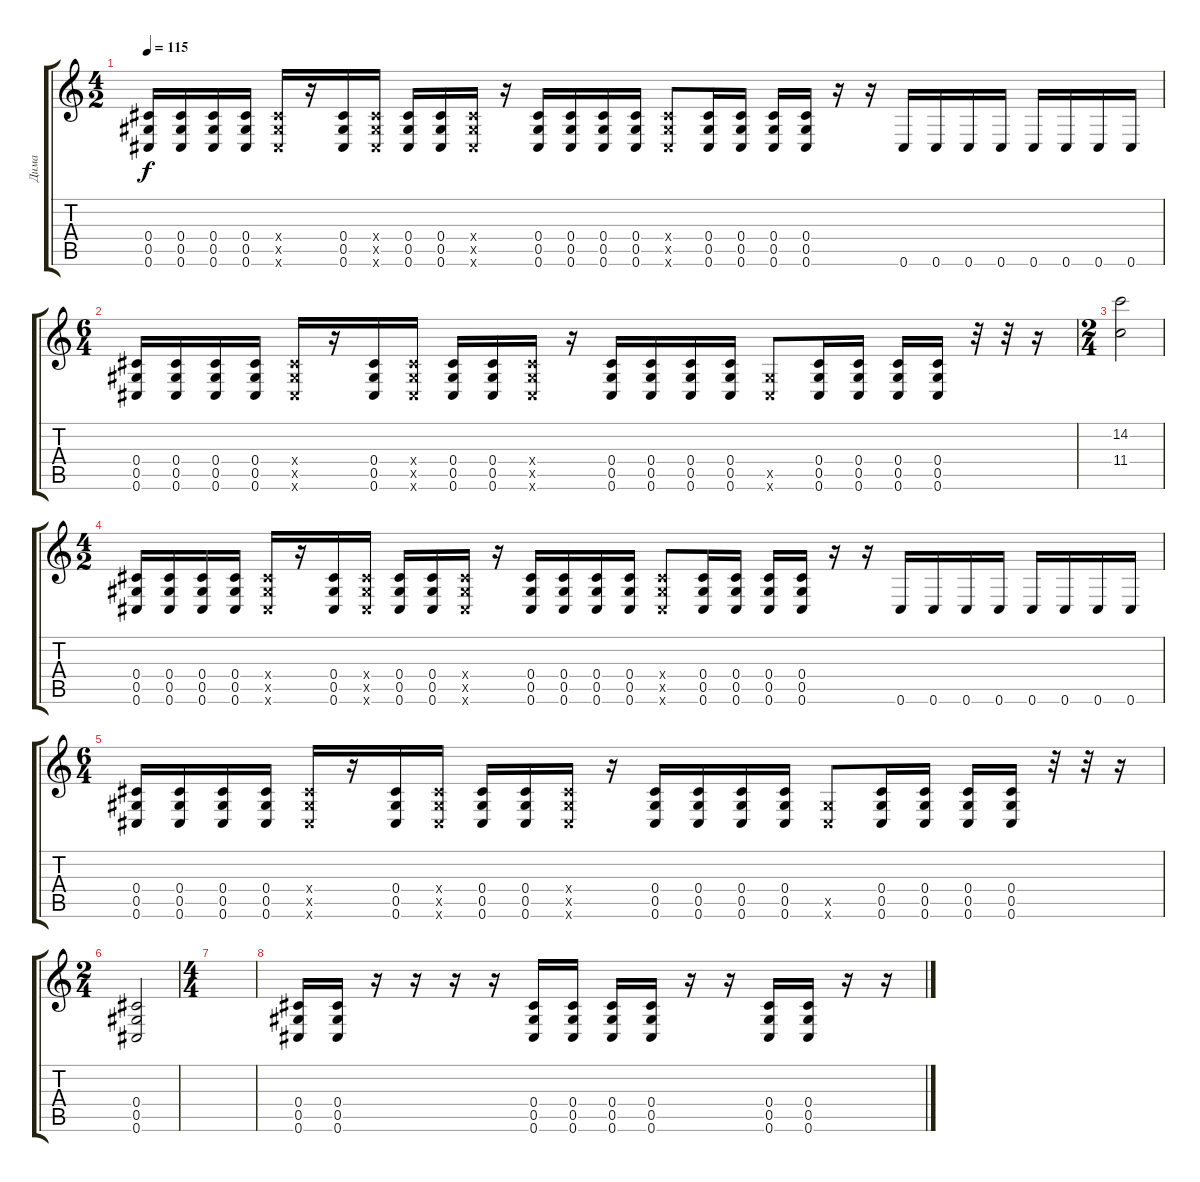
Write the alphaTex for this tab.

\track ("Дима" "Дима") {instrument distortionguitar}
\staff {score tabs}
\tuning (Eb4 Bb3 Gb3 Db3 Ab2 Db2) {hide}
\ts (4 2)
\tempo 115
\clef g2
\ks c
(0.4 0.5 0.6).16{dy f} (0.4 0.5 0.6).16 (0.4 0.5 0.6).16 (0.4 0.5 0.6).16 (0.4{x} 0.5{x} 0.6{x}).16 r.16 (0.4 0.5 0.6).16 (0.4{x} 0.5{x} 0.6{x}).16 (0.4 0.5 0.6).16 (0.4 0.5 0.6).16 (0.4{x} 0.5{x} 0.6{x}).16 r.16 (0.4 0.5 0.6).16 (0.4 0.5 0.6).16 (0.4 0.5 0.6).16 (0.4 0.5 0.6).16 (0.4{x} 0.5{x} 0.6{x}).8 (0.4 0.5 0.6).16 (0.4 0.5 0.6).16 (0.4 0.5 0.6).16 (0.4 0.5 0.6).16 r.16 r.16 0.6.16{balance 16} 0.6.16 0.6.16 0.6.16 0.6.16 0.6.16 0.6.16 0.6.16 |
\ts (6 4)
(0.4 0.5 0.6).16 (0.4 0.5 0.6).16 (0.4 0.5 0.6).16 (0.4 0.5 0.6).16 (0.4{x} 0.5{x} 0.6{x}).16 r.16 (0.4 0.5 0.6).16 (0.4{x} 0.5{x} 0.6{x}).16 (0.4 0.5 0.6).16 (0.4 0.5 0.6).16 (0.4{x} 0.5{x} 0.6{x}).16 r.16 (0.4 0.5 0.6).16 (0.4 0.5 0.6).16 (0.4 0.5 0.6).16 (0.4 0.5 0.6).16 (0.5{x} 0.6{x}).8 (0.4 0.5 0.6).16 (0.4 0.5 0.6).16 (0.4 0.5 0.6).16 (0.4 0.5 0.6).16 r.32 r.32 r.16 |
\ts (2 4)
(14.2 11.4).2 |
\ts (4 2)
(0.4 0.5 0.6).16 (0.4 0.5 0.6).16 (0.4 0.5 0.6).16 (0.4 0.5 0.6).16 (0.4{x} 0.5{x} 0.6{x}).16 r.16 (0.4 0.5 0.6).16 (0.4{x} 0.5{x} 0.6{x}).16 (0.4 0.5 0.6).16 (0.4 0.5 0.6).16 (0.4{x} 0.5{x} 0.6{x}).16 r.16 (0.4 0.5 0.6).16 (0.4 0.5 0.6).16 (0.4 0.5 0.6).16 (0.4 0.5 0.6).16 (0.4{x} 0.5{x} 0.6{x}).8 (0.4 0.5 0.6).16 (0.4 0.5 0.6).16 (0.4 0.5 0.6).16 (0.4 0.5 0.6).16 r.16 r.16 0.6.16{balance 16} 0.6.16 0.6.16 0.6.16 0.6.16 0.6.16 0.6.16 0.6.16 |
\ts (6 4)
(0.4 0.5 0.6).16 (0.4 0.5 0.6).16 (0.4 0.5 0.6).16 (0.4 0.5 0.6).16 (0.4{x} 0.5{x} 0.6{x}).16 r.16 (0.4 0.5 0.6).16 (0.4{x} 0.5{x} 0.6{x}).16 (0.4 0.5 0.6).16 (0.4 0.5 0.6).16 (0.4{x} 0.5{x} 0.6{x}).16 r.16 (0.4 0.5 0.6).16 (0.4 0.5 0.6).16 (0.4 0.5 0.6).16 (0.4 0.5 0.6).16 (0.5{x} 0.6{x}).8 (0.4 0.5 0.6).16 (0.4 0.5 0.6).16 (0.4 0.5 0.6).16 (0.4 0.5 0.6).16 r.32 r.32 r.16 |
\ts (2 4)
(0.4 0.5 0.6).2 |
\ts (4 4)
|
(0.4 0.5 0.6).16 (0.4 0.5 0.6).16 r.16 r.16 r.16 r.16 (0.4 0.5 0.6).16 (0.4 0.5 0.6).16 (0.4 0.5 0.6).16 (0.4 0.5 0.6).16 r.16 r.16 (0.4 0.5 0.6).16 (0.4 0.5 0.6).16 r.16 r.16
